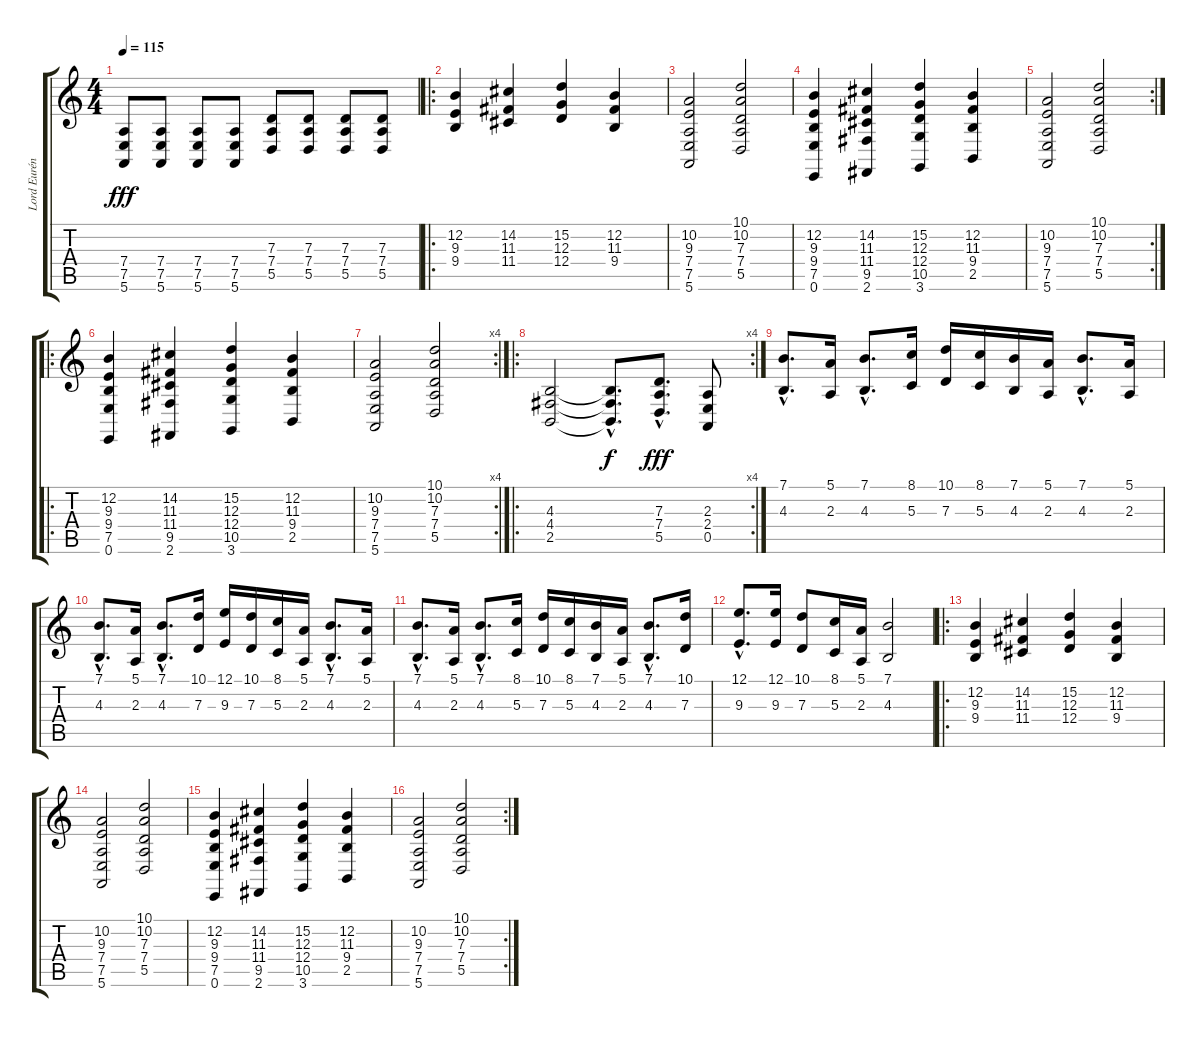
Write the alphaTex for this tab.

\track ("Lord Eurén" "Lord Eurén") {instrument stringensemble1}
\staff {score tabs}
\tuning (E4 B3 G3 D3 A2 E2) {hide}
\ts (4 4)
\tempo 115
\clef g2
\ks c
(7.4 7.5 5.6).8{dy fff} (7.4 7.5 5.6).8 (7.4 7.5 5.6).8 (7.4 7.5 5.6).8 (7.3 7.4 5.5).8 (7.3 7.4 5.5).8 (7.3 7.4 5.5).8 (7.3 7.4 5.5).8 |
\ro
(12.2 9.3 9.4).4 (14.2 11.3 11.4).4 (15.2 12.3 12.4).4 (12.2 11.3 9.4).4 |
(10.2 9.3 7.4 7.5 5.6).2 (10.1 10.2 7.3 7.4 5.5).2 |
(12.2 9.3 9.4 7.5 0.6).4 (14.2 11.3 11.4 9.5 2.6).4 (15.2 12.3 12.4 10.5 3.6).4 (12.2 11.3 9.4 2.5).4 |
\rc 2
(10.2 9.3 7.4 7.5 5.6).2 (10.1 10.2 7.3 7.4 5.5).2 |
\ro
(12.2 9.3 9.4 7.5 0.6).4 (14.2 11.3 11.4 9.5 2.6).4 (15.2 12.3 12.4 10.5 3.6).4 (12.2 11.3 9.4 2.5).4 |
\rc 4
(10.2 9.3 7.4 7.5 5.6).2 (10.1 10.2 7.3 7.4 5.5).2 |
\ro
\rc 4
(4.3 4.4 2.5).2 (4.3{hac t} 4.4{hac t} 2.5{hac t}).8{d dy f} (7.3{hac} 7.4{hac} 5.5{hac}).8{d dy fff} (2.3 2.4 0.5).8 |
(7.1{hac} 4.3{hac}).8{d} (5.1 2.3).16 (7.1{hac} 4.3{hac}).8{d} (8.1 5.3).16 (10.1 7.3).16 (8.1 5.3).16 (7.1 4.3).16 (5.1 2.3).16 (7.1{hac} 4.3{hac}).8{d} (5.1 2.3).16 |
(7.1{hac} 4.3{hac}).8{d} (5.1 2.3).16 (7.1{hac} 4.3{hac}).8{d} (10.1 7.3).16 (12.1 9.3).16 (10.1 7.3).16 (8.1 5.3).16 (5.1 2.3).16 (7.1{hac} 4.3{hac}).8{d} (5.1 2.3).16 |
(7.1{hac} 4.3{hac}).8{d} (5.1 2.3).16 (7.1{hac} 4.3{hac}).8{d} (8.1 5.3).16 (10.1 7.3).16 (8.1 5.3).16 (7.1 4.3).16 (5.1 2.3).16 (7.1{hac} 4.3{hac}).8{d} (10.1 7.3).16 |
(12.1{hac} 9.3{hac}).8{d} (12.1 9.3).16 (10.1 7.3).8 (8.1 5.3).16 (5.1 2.3).16 (7.1 4.3).2 |
\ro
(12.2 9.3 9.4).4 (14.2 11.3 11.4).4 (15.2 12.3 12.4).4 (12.2 11.3 9.4).4 |
(10.2 9.3 7.4 7.5 5.6).2 (10.1 10.2 7.3 7.4 5.5).2 |
(12.2 9.3 9.4 7.5 0.6).4 (14.2 11.3 11.4 9.5 2.6).4 (15.2 12.3 12.4 10.5 3.6).4 (12.2 11.3 9.4 2.5).4 |
\rc 2
(10.2 9.3 7.4 7.5 5.6).2 (10.1 10.2 7.3 7.4 5.5).2
